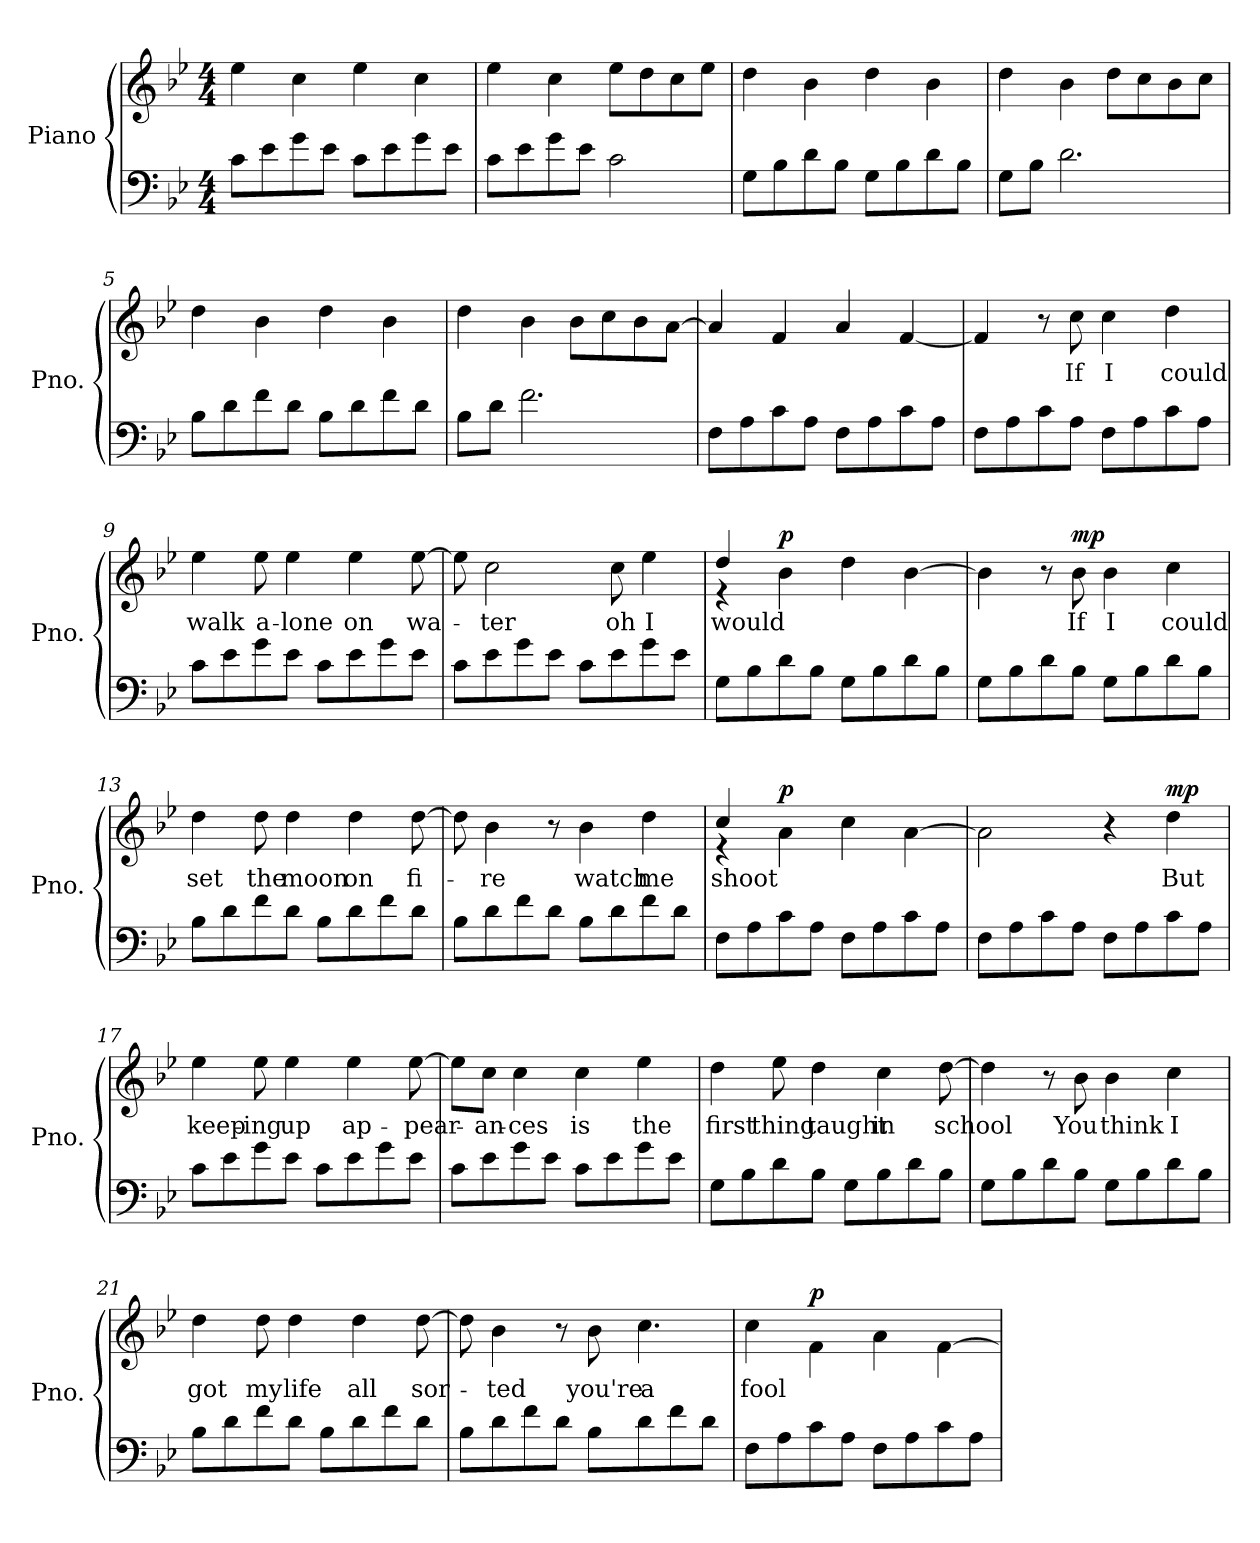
**kern	**kern	**text	**dynam
*part1	*part1	*part1	*part1
*staff2	*staff1	*staff1	*staff1/2
*I"Piano	*	*	*
*I'Pno.	*	*	*
*clefF4	*clefG2	*	*
*k[b-e-]	*k[b-e-]	*	*
*M4/4	*M4/4	*	*
*MM132	*MM132	*	*
=1	=1	=1	=1
!	!	!	!LO:DY:b=2
!	!	!	!LO:DY:n=1:b
8c\L	4ee-\	.	p mp
8e-\	.	.	.
8g\	4cc\	.	.
8e-\J	.	.	.
8c\L	4ee-\	.	.
8e-\	.	.	.
8g\	4cc\	.	.
8e-\J	.	.	.
=2	=2	=2	=2
8c\L	4ee-\	.	.
8e-\	.	.	.
8g\	4cc\	.	.
8e-\J	.	.	.
2c\	8ee-\L	.	.
.	8dd\	.	.
.	8cc\	.	.
.	8ee-\J	.	.
=3	=3	=3	=3
8G\L	4dd\	.	.
8B-\	.	.	.
8d\	4b-\	.	.
8B-\J	.	.	.
8G\L	4dd\	.	.
8B-\	.	.	.
8d\	4b-\	.	.
8B-\J	.	.	.
=4	=4	=4	=4
8G\L	4dd\	.	.
8B-\J	.	.	.
2.d\	4b-\	.	.
.	8dd\L	.	.
.	8cc\	.	.
.	8b-\	.	.
.	8cc\J	.	.
!!LO:LB:g=z
=5	=5	=5	=5
8B-\L	4dd\	.	.
8d\	.	.	.
8f\	4b-\	.	.
8d\J	.	.	.
8B-\L	4dd\	.	.
8d\	.	.	.
8f\	4b-\	.	.
8d\J	.	.	.
=6	=6	=6	=6
8B-\L	4dd\	.	.
8d\J	.	.	.
2.f\	4b-\	.	.
.	8b-\L	.	.
.	8cc\	.	.
.	8b-\	.	.
.	[8a\J	.	.
=7	=7	=7	=7
8F\L	4a/]	.	.
8A\	.	.	.
8c\	4f/	.	.
8A\J	.	.	.
8F\L	4a/	.	.
8A\	.	.	.
8c\	[4f/	.	.
8A\J	.	.	.
=8	=8	=8	=8
8F\L	4f/]	.	.
8A\	.	.	.
8c\	8r	.	.
!	!	!LO:LY:b	!
8A\J	8cc\	If	.
!	!	!LO:LY:b	!
8F\L	4cc\	I	.
8A\	.	.	.
!	!	!LO:LY:b	!
8c\	4dd\	could	.
8A\J	.	.	.
!!LO:LB:g=z
=9	=9	=9	=9
!	!	!LO:LY:b	!
8c\L	4ee-\	walk	.
8e-\	.	.	.
!	!	!LO:LY:b	!
8g\	8ee-\	a-	.
!	!	!LO:LY:b	!
8e-\J	4ee-\	-lone	.
8c\L	.	.	.
!	!	!LO:LY:b	!
8e-\	4ee-\	on	.
8g\	.	.	.
!	!	!LO:LY:b	!
8e-\J	[8ee-\	wa-	.
=10	=10	=10	=10
8c\L	8ee-\]	.	.
!	!	!LO:LY:b	!
8e-\	2cc\	ter	.
8g\	.	.	.
8e-\J	.	.	.
8c\L	.	.	.
!	!	!LO:LY:b	!
8e-\	8cc\	oh	.
!	!	!LO:LY:b	!
8g\	4ee-\	I	.
8e-\J	.	.	.
=11	=11	=11	=11
!	!	!LO:LY:b	!
*	*^	*	*
8G\L	4dd/	4r	would	.
8B-\	.	.	.	.
!	!	!	!	!LO:DY:b
8d\	2.ryy	4b-\	.	p
8B-\J	.	.	.	.
8G\L	.	4dd\	.	.
8B-\	.	.	.	.
8d\	.	[4b-\	.	.
8B-\J	.	.	.	.
=12	=12	=12	=12	=12
8G\L	4ryy	4b-\]	.	.
8B-\	.	.	.	.
8d\	8r	8ryy	.	.
!	!	!	!LO:LY:b	!LO:DY:b
8B-\J	8b-\	4.ryy	If	mp
!	!	!	!LO:LY:b	!
8G\L	4b-\	.	I	.
8B-\	.	.	.	.
!	!	!	!LO:LY:b	!
8d\	4cc\	4ryy	could	.
8B-\J	.	.	.	.
*	*v	*v	*	*
!!LO:LB:g=z
=13	=13	=13	=13
!	!	!LO:LY:b	!
8B-\L	4dd\	set	.
8d\	.	.	.
!	!	!LO:LY:b	!
8f\	8dd\	the	.
!	!	!LO:LY:b	!
8d\J	4dd\	moon	.
8B-\L	.	.	.
!	!	!LO:LY:b	!
8d\	4dd\	on	.
8f\	.	.	.
!	!	!LO:LY:b	!
8d\J	[8dd\	fi-	.
=14	=14	=14	=14
8B-\L	8dd\]	.	.
!	!	!LO:LY:b	!
8d\	4b-\	re	.
8f\	.	.	.
8d\J	8r	.	.
!	!	!LO:LY:b	!
8B-\L	4b-\	watch	.
8d\	.	.	.
!	!	!LO:LY:b	!
8f\	4dd\	me	.
8d\J	.	.	.
=15	=15	=15	=15
!	!	!LO:LY:b	!
*	*^	*	*
8F\L	4cc/	4r	shoot	.
8A\	.	.	.	.
!	!	!	!	!LO:DY:b
8c\	2.ryy	4a\	.	p
8A\J	.	.	.	.
8F\L	.	4cc\	.	.
8A\	.	.	.	.
8c\	.	[4a\	.	.
8A\J	.	.	.	.
=16	=16	=16	=16	=16
8F\L	2ryy	2a\]	.	.
8A\	.	.	.	.
8c\	.	.	.	.
8A\J	.	.	.	.
8F\L	4r	4ryy	.	.
8A\	.	.	.	.
!	!	!	!LO:LY:b	!LO:DY:b
8c\	4dd\	4ryy	But	mp
8A\J	.	.	.	.
*	*v	*v	*	*
!!LO:LB:g=z
=17	=17	=17	=17
!	!	!LO:LY:b	!
8c\L	4ee-\	keep-	.
8e-\	.	.	.
!	!	!LO:LY:b	!
8g\	8ee-\	-ing	.
!	!	!LO:LY:b	!
8e-\J	4ee-\	up	.
8c\L	.	.	.
!	!	!LO:LY:b	!
8e-\	4ee-\	ap-	.
8g\	.	.	.
!	!	!LO:LY:b	!
8e-\J	[8ee-\	-pear-	.
=18	=18	=18	=18
8c\L	8ee-\L]	.	.
!	!	!LO:LY:b	!
8e-\	8cc\J	-an-	.
!	!	!LO:LY:b	!
8g\	4cc\	-ces	.
8e-\J	.	.	.
!	!	!LO:LY:b	!
8c\L	4cc\	is	.
8e-\	.	.	.
!	!	!LO:LY:b	!
8g\	4ee-\	the	.
8e-\J	.	.	.
=19	=19	=19	=19
!	!	!LO:LY:b	!
8G\L	4dd\	first	.
8B-\	.	.	.
!	!	!LO:LY:b	!
8d\	8ee-\	thing	.
!	!	!LO:LY:b	!
8B-\J	4dd\	taught	.
8G\L	.	.	.
!	!	!LO:LY:b	!
8B-\	4cc\	in	.
8d\	.	.	.
!	!	!LO:LY:b	!
8B-\J	[8dd\	school	.
=20	=20	=20	=20
8G\L	4dd\]	.	.
8B-\	.	.	.
8d\	8r	.	.
!	!	!LO:LY:b	!
8B-\J	8b-\	You	.
!	!	!LO:LY:b	!
8G\L	4b-\	think	.
8B-\	.	.	.
!	!	!LO:LY:b	!
8d\	4cc\	I	.
8B-\J	.	.	.
!!LO:PB:g=z
=21	=21	=21	=21
!	!	!LO:LY:b	!
8B-\L	4dd\	got	.
8d\	.	.	.
!	!	!LO:LY:b	!
8f\	8dd\	my	.
!	!	!LO:LY:b	!
8d\J	4dd\	life	.
8B-\L	.	.	.
!	!	!LO:LY:b	!
8d\	4dd\	all	.
8f\	.	.	.
!	!	!LO:LY:b	!
8d\J	[8dd\	sor-	.
=22	=22	=22	=22
8B-\L	8dd\]	.	.
!	!	!LO:LY:b	!
8d\	4b-\	-ted	.
8f\	.	.	.
8d\J	8r	.	.
!	!	!LO:LY:b	!
8B-\L	8b-\	you're	.
!	!	!LO:LY:b	!
8d\	4.cc\	a	.
8f\	.	.	.
8d\J	.	.	.
=23	=23	=23	=23
!	!	!LO:LY:b	!
*	*^	*	*
8F\L	4cc\	4ryy	fool	.
8A\	.	.	.	.
!	!	!	!	!LO:DY:b
8c\	2.ryy	4f\	.	p
8A\J	.	.	.	.
8F\L	.	4a\	.	.
8A\	.	.	.	.
8c\	.	[4f\	.	.
8A\J	.	.	.	.
*	*v	*v	*	*
=	=	=	=
*-	*-	*-	*-
